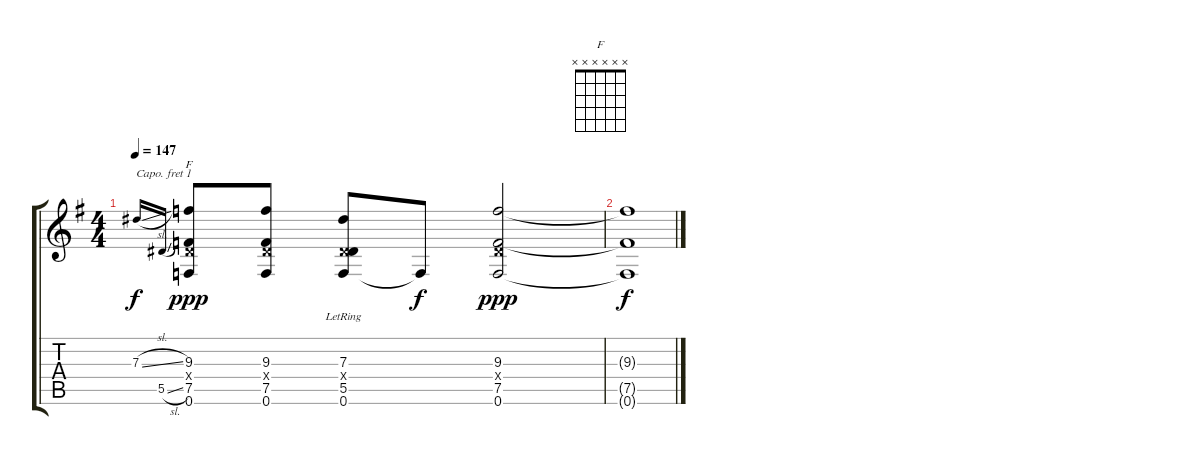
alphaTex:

\track "" {instrument acousticguitarsteel}
\staff {score tabs}
\capo 1
\tuning (E4 B3 G3 D3 A2 E2) {hide}
\chord ("F" x x x x x x)
\ts (4 4)
\tempo 147
\clef g2
\ks eminor
7.3{sl}.16{gr onbeat dy f} 5.5{sl}.16{gr onbeat} (9.3 0.4{x} 7.5 0.6).8{ch "F" dy ppp} (9.3 0.4{x} 7.5 0.6).8 (7.3 0.4{x} 5.5 0.6{lr}).8 0.6{t}.8{dy f} (9.3 0.4{x} 7.5 0.6).2{dy ppp} |
(9.3{t} 7.5{t} 0.6{t}).1{dy f}
